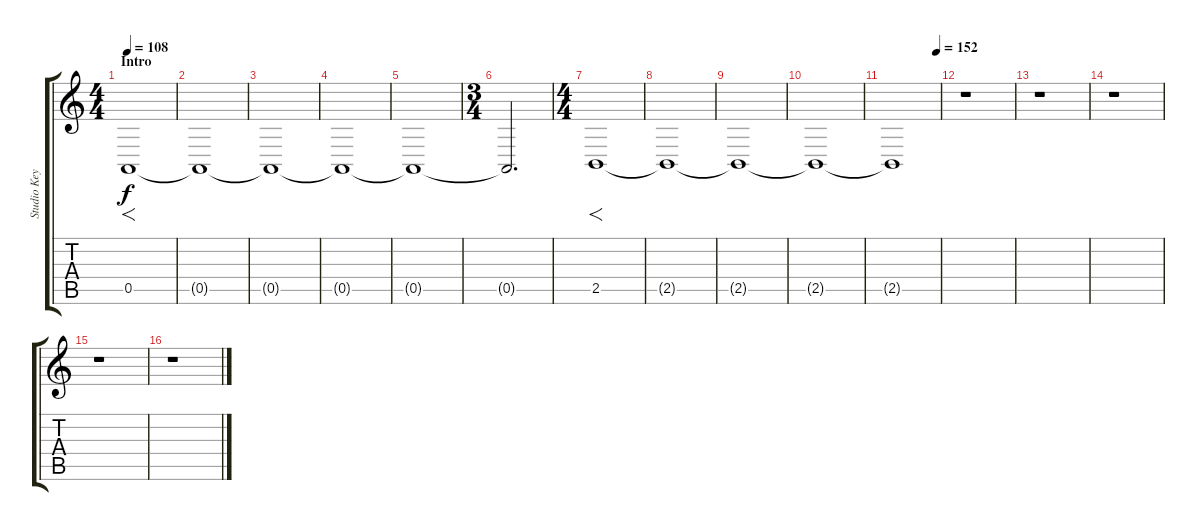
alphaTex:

\track ("Studio Keyboards" "Studio Key") {instrument pad2warm}
\staff {score tabs}
\tuning (E4 B3 G3 D3 A2 E2) {hide}
\ts (4 4)
\section ("" "Intro")
\tempo 108
\clef g2
\ks c
0.5.1{f dy f instrument pad2warm} |
0.5{t}.1 |
0.5{t}.1 |
0.5{t}.1 |
0.5{t}.1 |
\ts (3 4)
0.5{t}.2{d} |
\ts (4 4)
2.5.1{f} |
2.5{t}.1 |
2.5{t}.1 |
2.5{t}.1 |
\tempo (152 0.9375)
2.5{t}.1{volume 0} |
r.1 |
r.1 |
r.1 |
r.1 |
r.1
